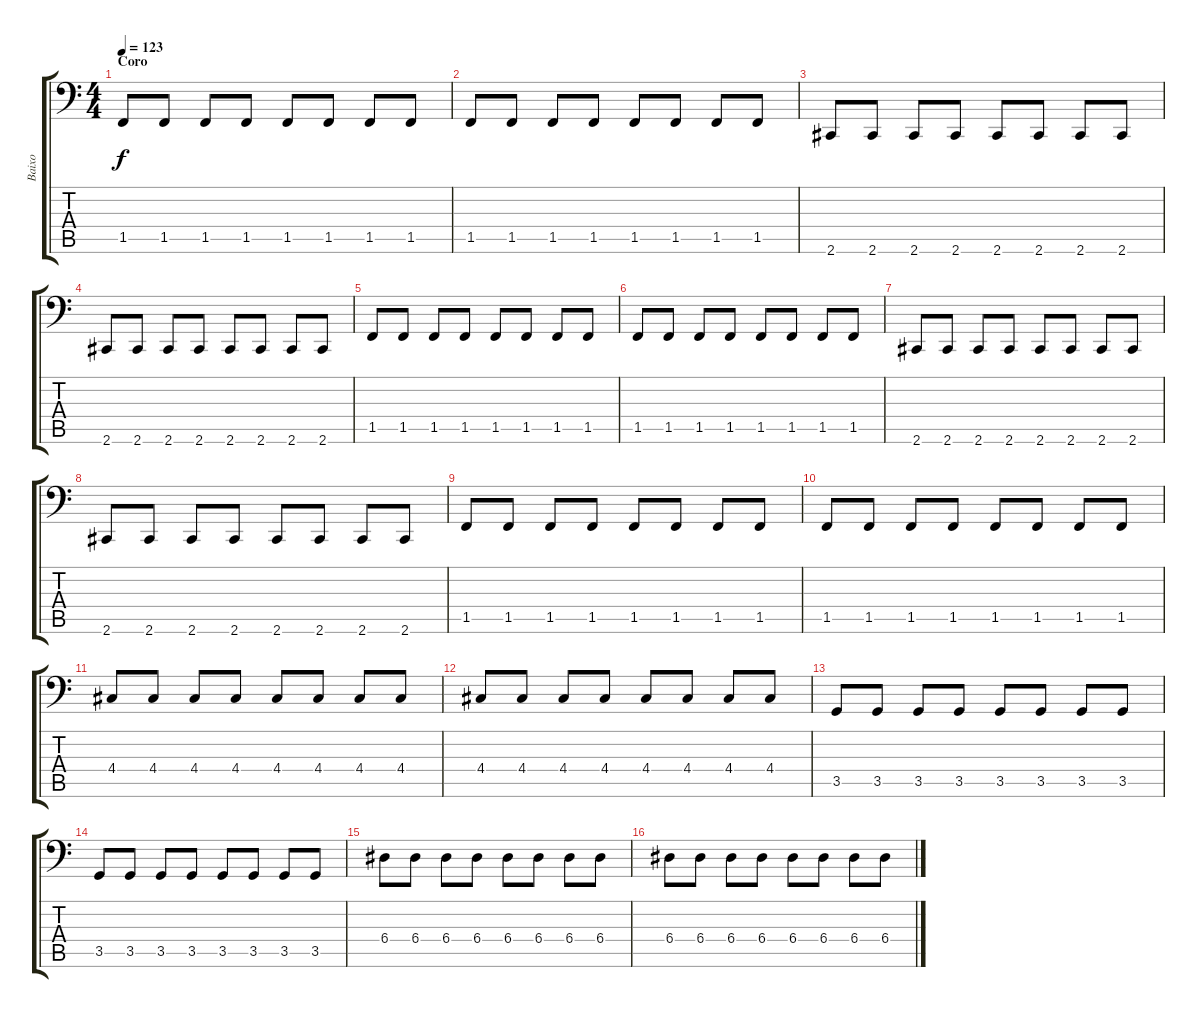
\track ("Baixo" "Baixo") {instrument electricbassfinger}
\staff {score tabs}
\tuning (C3 G2 D2 A1 E1 B0) {hide}
\ts (4 4)
\section ("" "Coro")
\tempo 123
\clef f4
\ks c
1.5.8{dy f} 1.5.8 1.5.8 1.5.8 1.5.8 1.5.8 1.5.8 1.5.8 |
1.5.8 1.5.8 1.5.8 1.5.8 1.5.8 1.5.8 1.5.8 1.5.8 |
2.6.8 2.6.8 2.6.8 2.6.8 2.6.8 2.6.8 2.6.8 2.6.8 |
2.6.8 2.6.8 2.6.8 2.6.8 2.6.8 2.6.8 2.6.8 2.6.8 |
1.5.8 1.5.8 1.5.8 1.5.8 1.5.8 1.5.8 1.5.8 1.5.8 |
1.5.8 1.5.8 1.5.8 1.5.8 1.5.8 1.5.8 1.5.8 1.5.8 |
2.6.8 2.6.8 2.6.8 2.6.8 2.6.8 2.6.8 2.6.8 2.6.8 |
2.6.8 2.6.8 2.6.8 2.6.8 2.6.8 2.6.8 2.6.8 2.6.8 |
1.5.8 1.5.8 1.5.8 1.5.8 1.5.8 1.5.8 1.5.8 1.5.8 |
1.5.8 1.5.8 1.5.8 1.5.8 1.5.8 1.5.8 1.5.8 1.5.8 |
4.4.8 4.4.8 4.4.8 4.4.8 4.4.8 4.4.8 4.4.8 4.4.8 |
4.4.8 4.4.8 4.4.8 4.4.8 4.4.8 4.4.8 4.4.8 4.4.8 |
3.5.8 3.5.8 3.5.8 3.5.8 3.5.8 3.5.8 3.5.8 3.5.8 |
3.5.8 3.5.8 3.5.8 3.5.8 3.5.8 3.5.8 3.5.8 3.5.8 |
6.4.8 6.4.8 6.4.8 6.4.8 6.4.8 6.4.8 6.4.8 6.4.8 |
6.4.8 6.4.8 6.4.8 6.4.8 6.4.8 6.4.8 6.4.8 6.4.8
